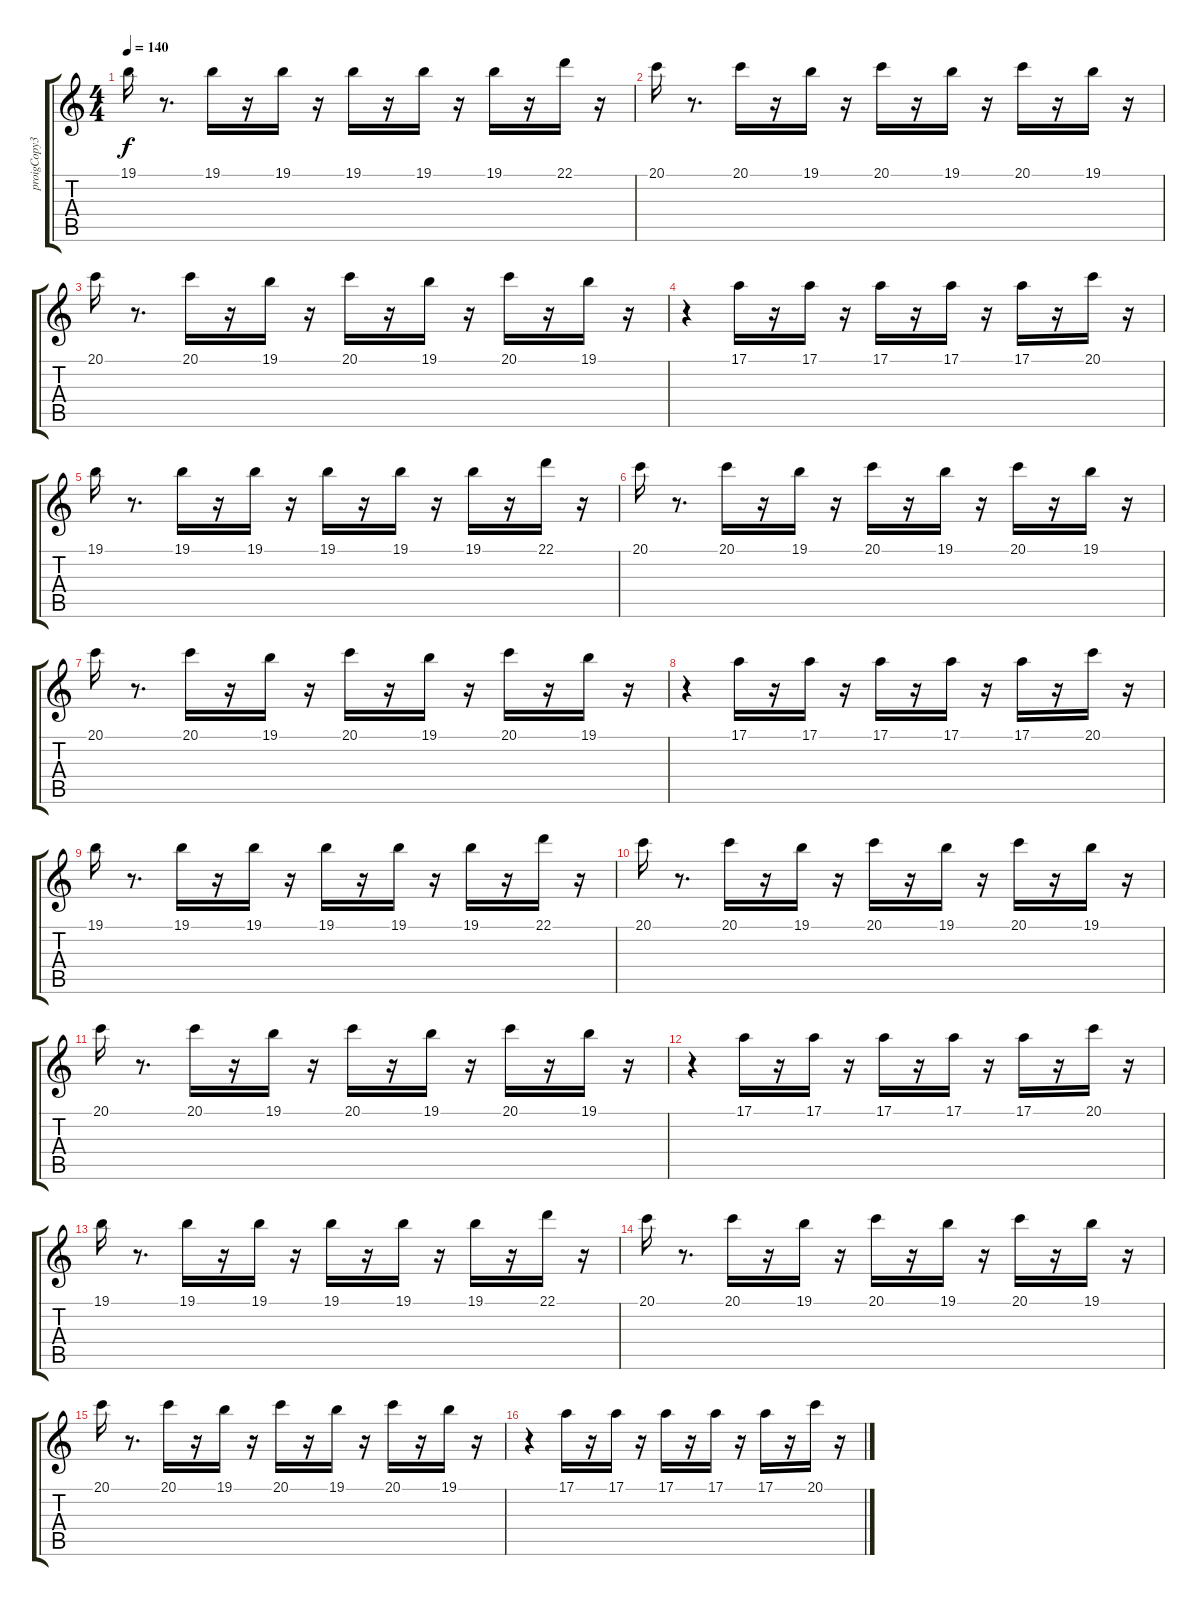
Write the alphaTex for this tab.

\track ("proigCopy3" "proigCopy3") {instrument musicbox}
\staff {score tabs}
\tuning (E4 B3 G3 D3 A2 E2) {hide}
\ts (4 4)
\tempo 140
\clef g2
\ks c
19.1.16{dy f} r.8{d} 19.1.16 r.16 19.1.16 r.16 19.1.16 r.16 19.1.16 r.16 19.1.16 r.16 22.1.16 r.16 |
20.1.16 r.8{d} 20.1.16 r.16 19.1.16 r.16 20.1.16 r.16 19.1.16 r.16 20.1.16 r.16 19.1.16 r.16 |
20.1.16 r.8{d} 20.1.16 r.16 19.1.16 r.16 20.1.16 r.16 19.1.16 r.16 20.1.16 r.16 19.1.16 r.16 |
r.4 17.1.16 r.16 17.1.16 r.16 17.1.16 r.16 17.1.16 r.16 17.1.16 r.16 20.1.16 r.16 |
19.1.16 r.8{d} 19.1.16 r.16 19.1.16 r.16 19.1.16 r.16 19.1.16 r.16 19.1.16 r.16 22.1.16 r.16 |
20.1.16 r.8{d} 20.1.16 r.16 19.1.16 r.16 20.1.16 r.16 19.1.16 r.16 20.1.16 r.16 19.1.16 r.16 |
20.1.16 r.8{d} 20.1.16 r.16 19.1.16 r.16 20.1.16 r.16 19.1.16 r.16 20.1.16 r.16 19.1.16 r.16 |
r.4 17.1.16 r.16 17.1.16 r.16 17.1.16 r.16 17.1.16 r.16 17.1.16 r.16 20.1.16 r.16 |
19.1.16 r.8{d} 19.1.16 r.16 19.1.16 r.16 19.1.16 r.16 19.1.16 r.16 19.1.16 r.16 22.1.16 r.16 |
20.1.16 r.8{d} 20.1.16 r.16 19.1.16 r.16 20.1.16 r.16 19.1.16 r.16 20.1.16 r.16 19.1.16 r.16 |
20.1.16 r.8{d} 20.1.16 r.16 19.1.16 r.16 20.1.16 r.16 19.1.16 r.16 20.1.16 r.16 19.1.16 r.16 |
r.4 17.1.16 r.16 17.1.16 r.16 17.1.16 r.16 17.1.16 r.16 17.1.16 r.16 20.1.16 r.16 |
19.1.16 r.8{d} 19.1.16 r.16 19.1.16 r.16 19.1.16 r.16 19.1.16 r.16 19.1.16 r.16 22.1.16 r.16 |
20.1.16 r.8{d} 20.1.16 r.16 19.1.16 r.16 20.1.16 r.16 19.1.16 r.16 20.1.16 r.16 19.1.16 r.16 |
20.1.16 r.8{d} 20.1.16 r.16 19.1.16 r.16 20.1.16 r.16 19.1.16 r.16 20.1.16 r.16 19.1.16 r.16 |
r.4 17.1.16 r.16 17.1.16 r.16 17.1.16 r.16 17.1.16 r.16 17.1.16 r.16 20.1.16 r.16
